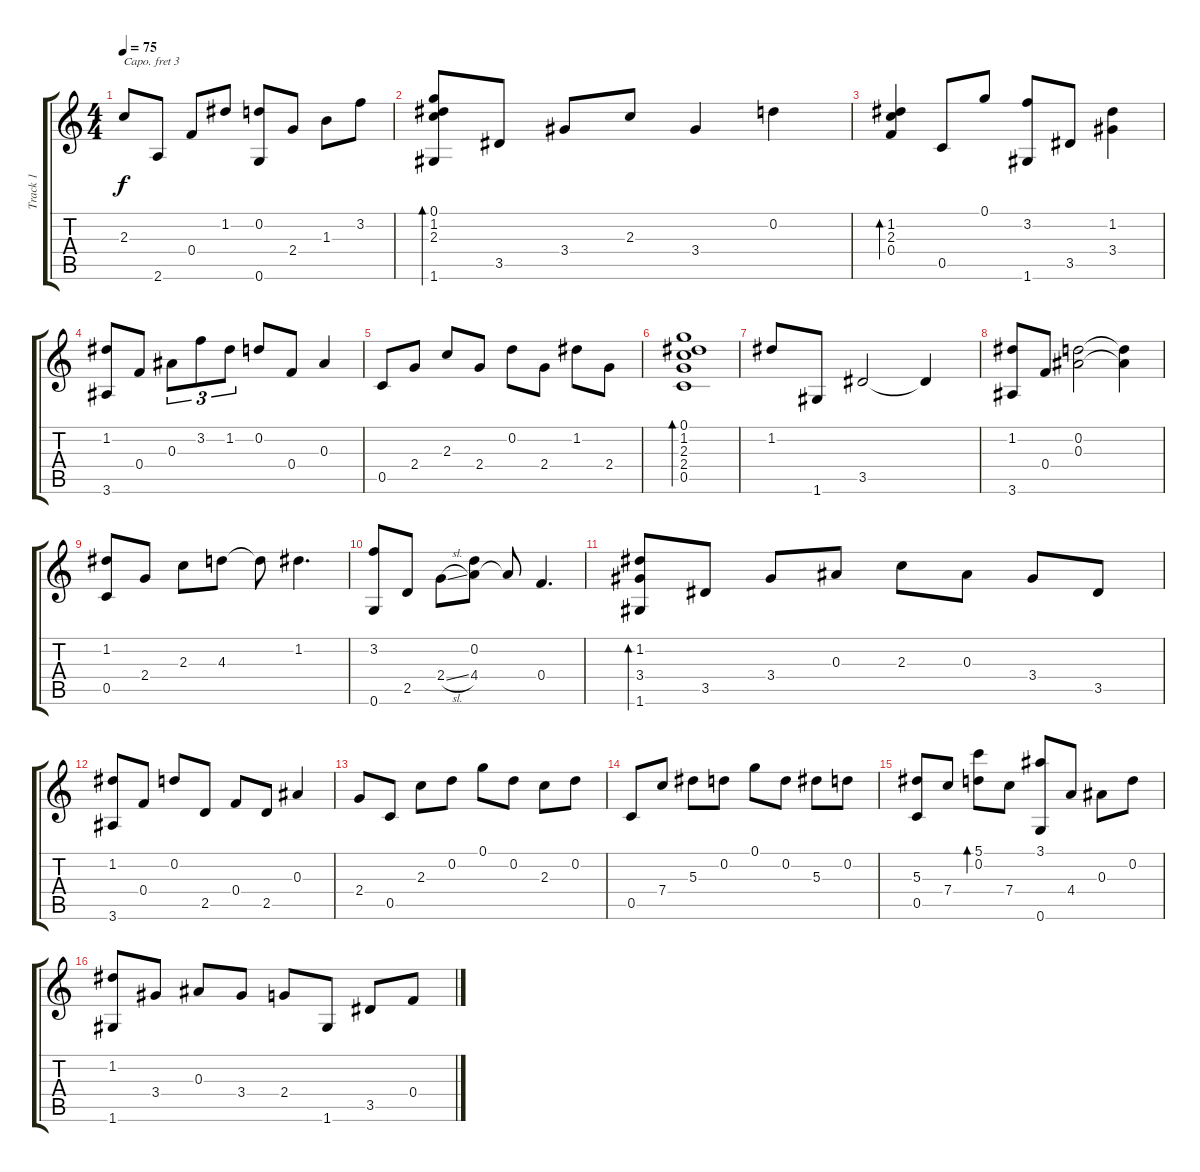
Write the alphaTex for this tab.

\track ("Track 1" "Track 1") {instrument acousticguitarnylon}
\staff {score tabs}
\capo 3
\tuning (E4 B3 G3 D3 A2 E2) {hide}
\ts (4 4)
\tempo 75
\clef g2
\ks c
2.3.8{dy f} 2.6.8 0.4.8 1.2.8 (0.2 0.6).8 2.4.8 1.3.8 3.2.8 |
(0.1 1.2 2.3 1.6).8{bd 60} 3.5.8 3.4.8 2.3.8 3.4.4 0.2.4 |
(1.2 2.3 0.4).4{bd 60} 0.5.8 0.1.8 (3.2 1.6).8 3.5.8 (1.2 3.4).4 |
(1.2 3.6).8 0.4.8 0.3.8{tu (3 2)} 3.2.8{tu (3 2)} 1.2.8{tu (3 2)} 0.2.8 0.4.8 0.3.4 |
0.5.8 2.4.8 2.3.8 2.4.8 0.2.8 2.4.8 1.2.8 2.4.8 |
(0.1 1.2 2.3 2.4 0.5).1{bd 240} |
1.2.8 1.6.8 3.5.2 3.5{t}.4 |
(1.2 3.6).8 0.4.8 (0.2 0.3).2 (0.2{t} 0.3{t}).4 |
(1.2 0.5).8 2.4.8 2.3.8 4.3.8 4.3{t}.8 1.2.4{d} |
(3.2 0.6).8 2.5.8 2.4{sl}.8 (0.2 4.4).8 4.4{t}.8 0.4.4{d} |
(1.2 3.4 1.6).8{bd 240} 3.5.8 3.4.8 0.3.8 2.3.8 0.3.8 3.4.8 3.5.8 |
(1.2 3.6).8 0.4.8 0.2.8 2.5.8 0.4.8 2.5.8 0.3.4 |
2.4.8 0.5.8 2.3.8 0.2.8 0.1.8 0.2.8 2.3.8 0.2.8 |
0.5.8 7.4.8 5.3.8 0.2.8 0.1.8 0.2.8 5.3.8 0.2.8 |
(5.3 0.5).8 7.4.8 (5.1 0.2).8{bd 240} 7.4.8 (3.1 0.6).8 4.4.8 0.3.8 0.2.8 |
(1.2 1.6).8 3.4.8 0.3.8 3.4.8 2.4.8 1.6.8 3.5.8 0.4.8
